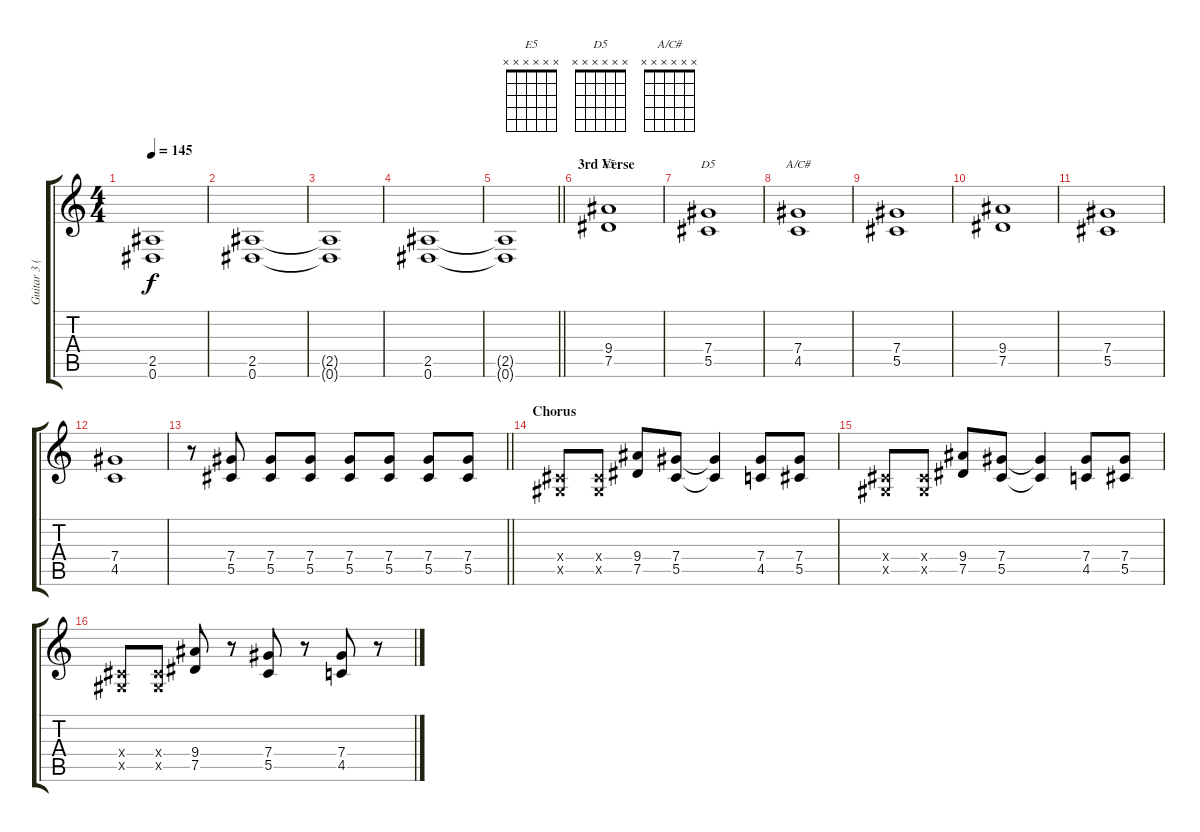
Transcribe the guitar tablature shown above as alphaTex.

\track ("Guitar 3 (Izzy)" "Guitar 3 (") {instrument distortionguitar}
\staff {score tabs}
\tuning (Eb4 Bb3 Gb3 Db3 Ab2 Eb2) {hide}
\chord ("E5" x x x x x x)
\chord ("D5" x x x x x x)
\chord ("A/C#" x x x x x x)
\ts (4 4)
\tempo 145
\clef g2
\ks c
(2.5{t} 0.6{t}).1{dy f} |
(2.5 0.6).1 |
(2.5{t} 0.6{t}).1 |
(2.5 0.6).1 |
\barLineRight lightlight
(2.5{t} 0.6{t}).1 |
\section ("" "3rd Verse")
(9.4 7.5).1{ch "E5"} |
(7.4 5.5).1{ch "D5"} |
(7.4 4.5).1{ch "A/C#"} |
(7.4 5.5).1 |
(9.4 7.5).1 |
(7.4 5.5).1 |
(7.4 4.5).1 |
\barLineRight lightlight
r.8 (7.4 5.5).8 (7.4 5.5).8 (7.4 5.5).8 (7.4 5.5).8 (7.4 5.5).8 (7.4 5.5).8 (7.4 5.5).8 |
\section ("" "Chorus")
(0.4{x} 0.5{x}).8 (0.4{x} 0.5{x}).8 (9.4 7.5).8 (7.4 5.5).8 (7.4{t} 5.5{t}).4 (7.4 4.5).8 (7.4 5.5).8 |
(0.4{x} 0.5{x}).8 (0.4{x} 0.5{x}).8 (9.4 7.5).8 (7.4 5.5).8 (7.4{t} 5.5{t}).4 (7.4 4.5).8 (7.4 5.5).8 |
(0.4{x} 0.5{x}).8 (0.4{x} 0.5{x}).8 (9.4 7.5).8 r.8 (7.4 5.5).8 r.8 (7.4 4.5).8 r.8
